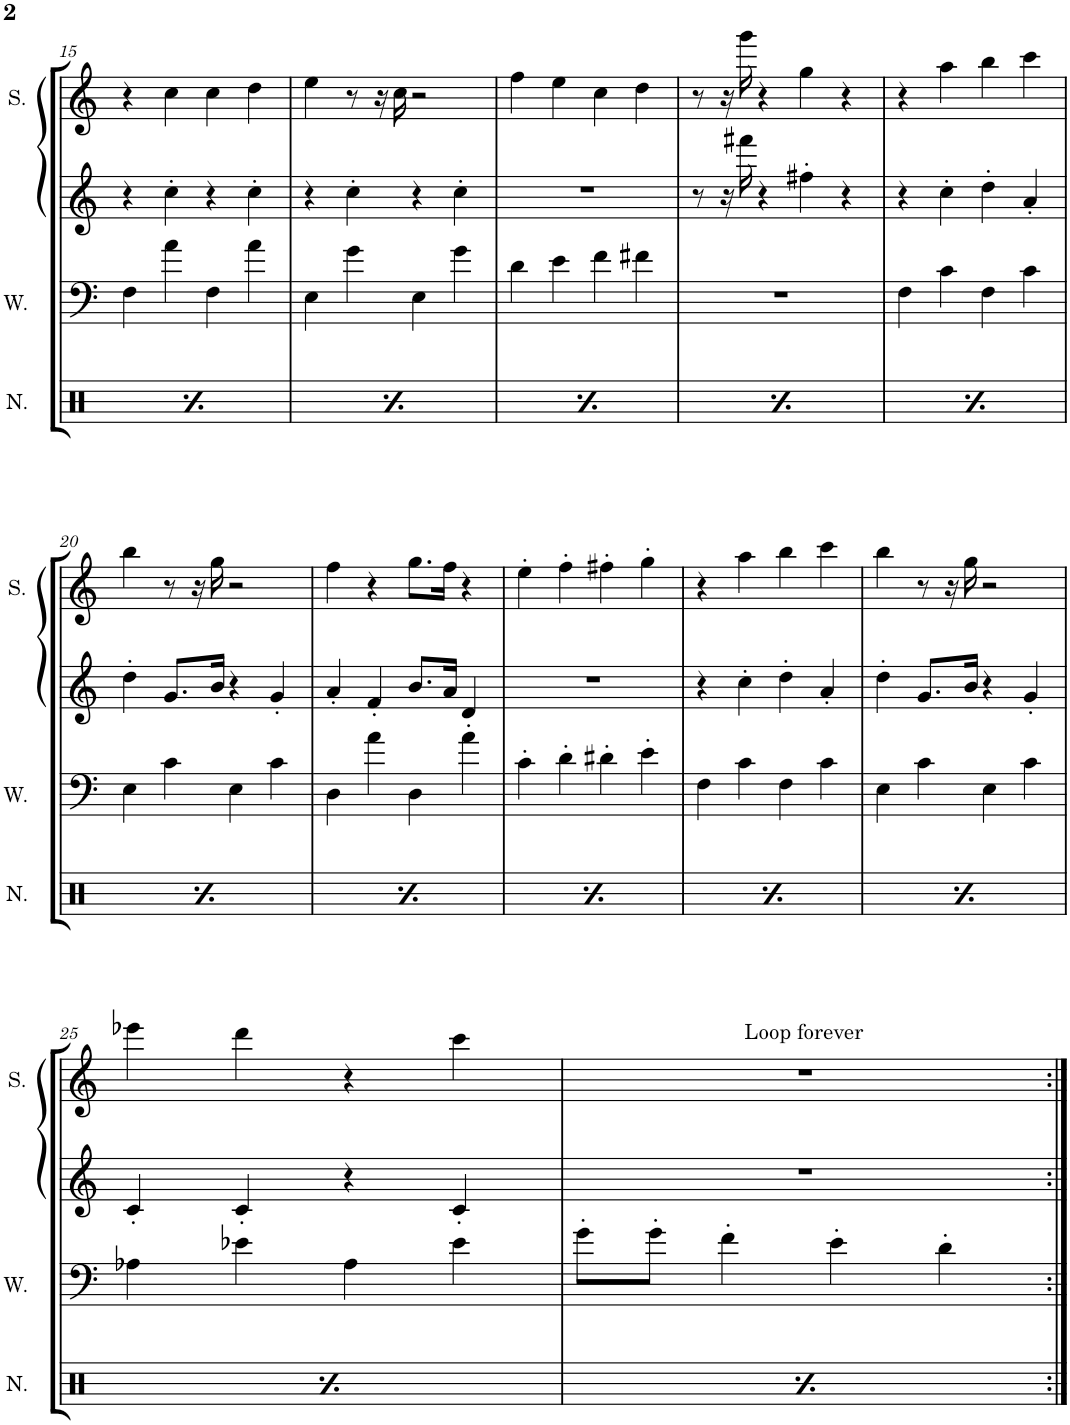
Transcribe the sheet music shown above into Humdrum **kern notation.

**kern	**kern	**kern	**kern
*part4	*part3	*part2	*part1
*staff4	*staff3	*staff2	*staff1
*I"Noise	*I"Wave	*I"Square Synthesizer	*I"Square
*I'N.	*I'W.	*	*I'S.
!!LO:PB:g=z
*clefX	*clefF4	*clefG2	*clefG2
*k[]	*k[]	*k[]	*k[]
*M2/2	*M2/2	*M2/2	*M2/2
*met(c|)	*met(c|)	*met(c|)	*met(c|)
=15	=15	=15	=15
4Rf\	4F\	4r	4r
8.Rf\L	4a\	4cc'\	4cc\
16Rf\Jk	.	.	.
4Rcc/	4F\	4r	4cc\
8.Rf\L	4a\	4cc'\	4dd\
16Rf\Jk	.	.	.
=16	=16	=16	=16
4Rf\	4E\	4r	4ee\
8.Rf\L	4g\	4cc'\	8r
.	.	.	16r
16Rf\Jk	.	.	16cc\
4Rcc/	4E\	4r	2r
8.Rf\L	4g\	4cc'\	.
16Rf\Jk	.	.	.
=17	=17	=17	=17
4Rf\	4d\	1r	4ff\
8.Rf\L	4e\	.	4ee\
16Rf\Jk	.	.	.
4Rcc/	4f\	.	4cc\
8.Rf\L	4f#X\	.	4dd\
16Rf\Jk	.	.	.
=18	=18	=18	=18
4Rf\	1r	8r	8r
.	.	16r	16r
.	.	16fff#X\	16ggg\
8.Rf\L	.	4r	4r
16Rf\Jk	.	.	.
4Rcc/	.	4ff#X'\	4gg\
8.Rf\L	.	4r	4r
16Rf\Jk	.	.	.
=19	=19	=19	=19
4Rf\	4F\	4r	4r
8.Rf\L	4c\	4cc'\	4aa\
16Rf\Jk	.	.	.
4Rcc/	4F\	4dd'\	4bb\
8.Rf\L	4c\	4a'/	4ccc\
16Rf\Jk	.	.	.
!!LO:LB:g=z
=20	=20	=20	=20
4Rf\	4E\	4dd'\	4bb\
8.Rf\L	4c\	8.g/L	8r
.	.	.	16r
16Rf\Jk	.	16b/Jk	16gg\
4Rcc/	4E\	4r	2r
8.Rf\L	4c\	4g'/	.
16Rf\Jk	.	.	.
=21	=21	=21	=21
4Rf\	4D\	4a'/	4ff\
8.Rf\L	4a\	4f'/	4r
16Rf\Jk	.	.	.
4Rcc/	4D\	8.b/L	8.gg\L
.	.	16a/Jk	16ff\Jk
8.Rf\L	4a\	4d'/	4r
16Rf\Jk	.	.	.
=22	=22	=22	=22
4Rf\	4c'\	1r	4ee'\
8.Rf\L	4d'\	.	4ff'\
16Rf\Jk	.	.	.
4Rcc/	4d#X'\	.	4ff#X'\
8.Rf\L	4e'\	.	4gg'\
16Rf\Jk	.	.	.
=23	=23	=23	=23
4Rf\	4F\	4r	4r
8.Rf\L	4c\	4cc'\	4aa\
16Rf\Jk	.	.	.
4Rcc/	4F\	4dd'\	4bb\
8.Rf\L	4c\	4a'/	4ccc\
16Rf\Jk	.	.	.
=24	=24	=24	=24
4Rf\	4E\	4dd'\	4bb\
8.Rf\L	4c\	8.g/L	8r
.	.	.	16r
16Rf\Jk	.	16b/Jk	16gg\
4Rcc/	4E\	4r	2r
8.Rf\L	4c\	4g'/	.
16Rf\Jk	.	.	.
!!LO:LB:g=z
=25	=25	=25	=25
4Rf\	4A-X\	4c'/	4eee-X\
8.Rf\L	4e-X\	4c'/	4ddd\
16Rf\Jk	.	.	.
4Rcc/	4A-\	4r	4r
8.Rf\L	4e-\	4c'/	4ccc\
16Rf\Jk	.	.	.
=26	=26	=26	=26
*	*	*	*^
4Rf\	8g'\L	1r	1r	4ryy
.	8g'\J	.	.	.
!	!	!	!	!LO:TX:a:t=Loop forever
8.Rf\L	4f'\	.	.	2.ryy
16Rf\Jk	.	.	.	.
4Rcc/	4e'\	.	.	.
8.Rf\L	4d'\	.	.	.
16Rf\Jk	.	.	.	.
*	*	*	*v	*v
=:|!	=:|!	=:|!	=:|!
*-	*-	*-	*-
